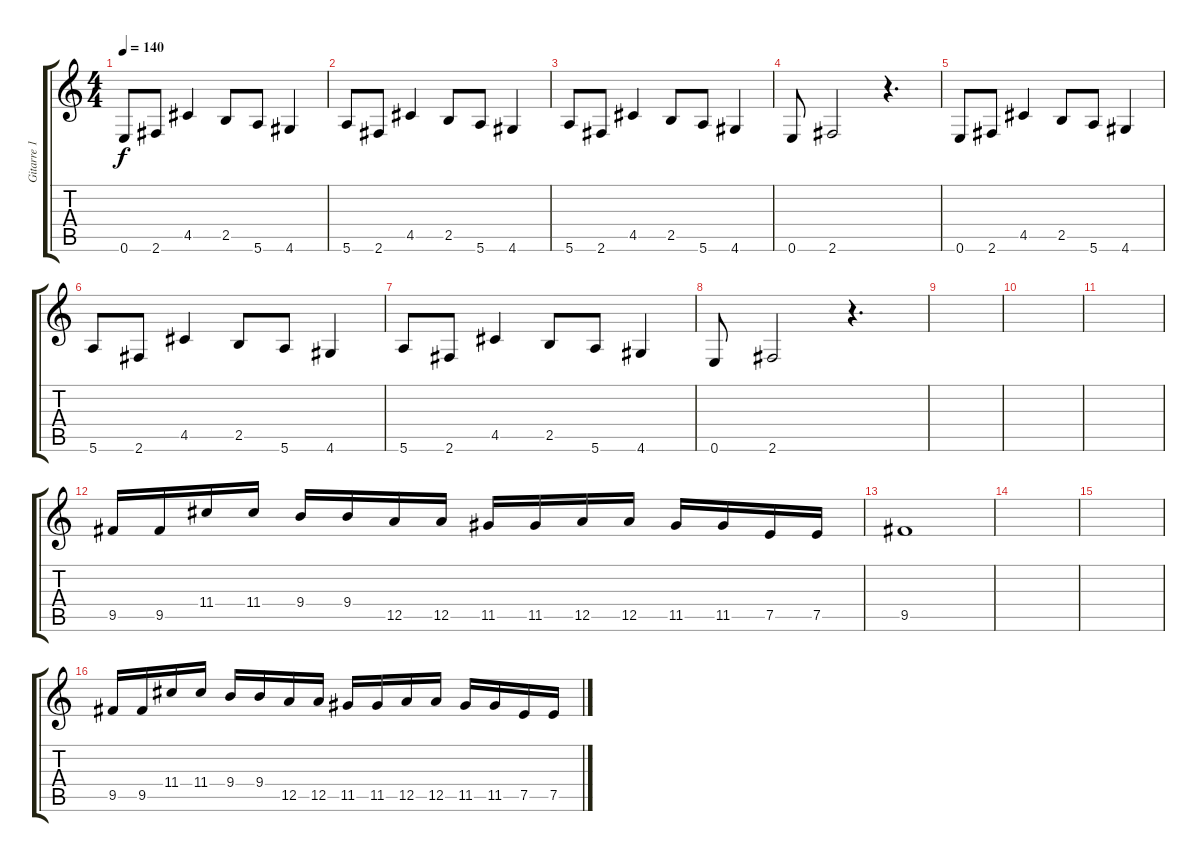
\track ("Gitarre 1" "Gitarre 1") {instrument overdrivenguitar}
\staff {score tabs}
\tuning (E4 B3 G3 D3 A2 E2) {hide}
\ts (4 4)
\tempo 140
\clef g2
\ks c
0.6.8{dy f} 2.6.8 4.5.4 2.5.8 5.6.8 4.6.4 |
5.6.8 2.6.8 4.5.4 2.5.8 5.6.8 4.6.4 |
5.6.8 2.6.8 4.5.4 2.5.8 5.6.8 4.6.4 |
0.6.8 2.6.2 r.4{d} |
0.6.8 2.6.8 4.5.4 2.5.8 5.6.8 4.6.4 |
5.6.8 2.6.8 4.5.4 2.5.8 5.6.8 4.6.4 |
5.6.8 2.6.8 4.5.4 2.5.8 5.6.8 4.6.4 |
0.6.8 2.6.2 r.4{d} |
|
|
|
9.5.16 9.5.16 11.4.16 11.4.16 9.4.16 9.4.16 12.5.16 12.5.16 11.5.16 11.5.16 12.5.16 12.5.16 11.5.16 11.5.16 7.5.16 7.5.16 |
9.5.1 |
|
|
9.5.16 9.5.16 11.4.16 11.4.16 9.4.16 9.4.16 12.5.16 12.5.16 11.5.16 11.5.16 12.5.16 12.5.16 11.5.16 11.5.16 7.5.16 7.5.16
